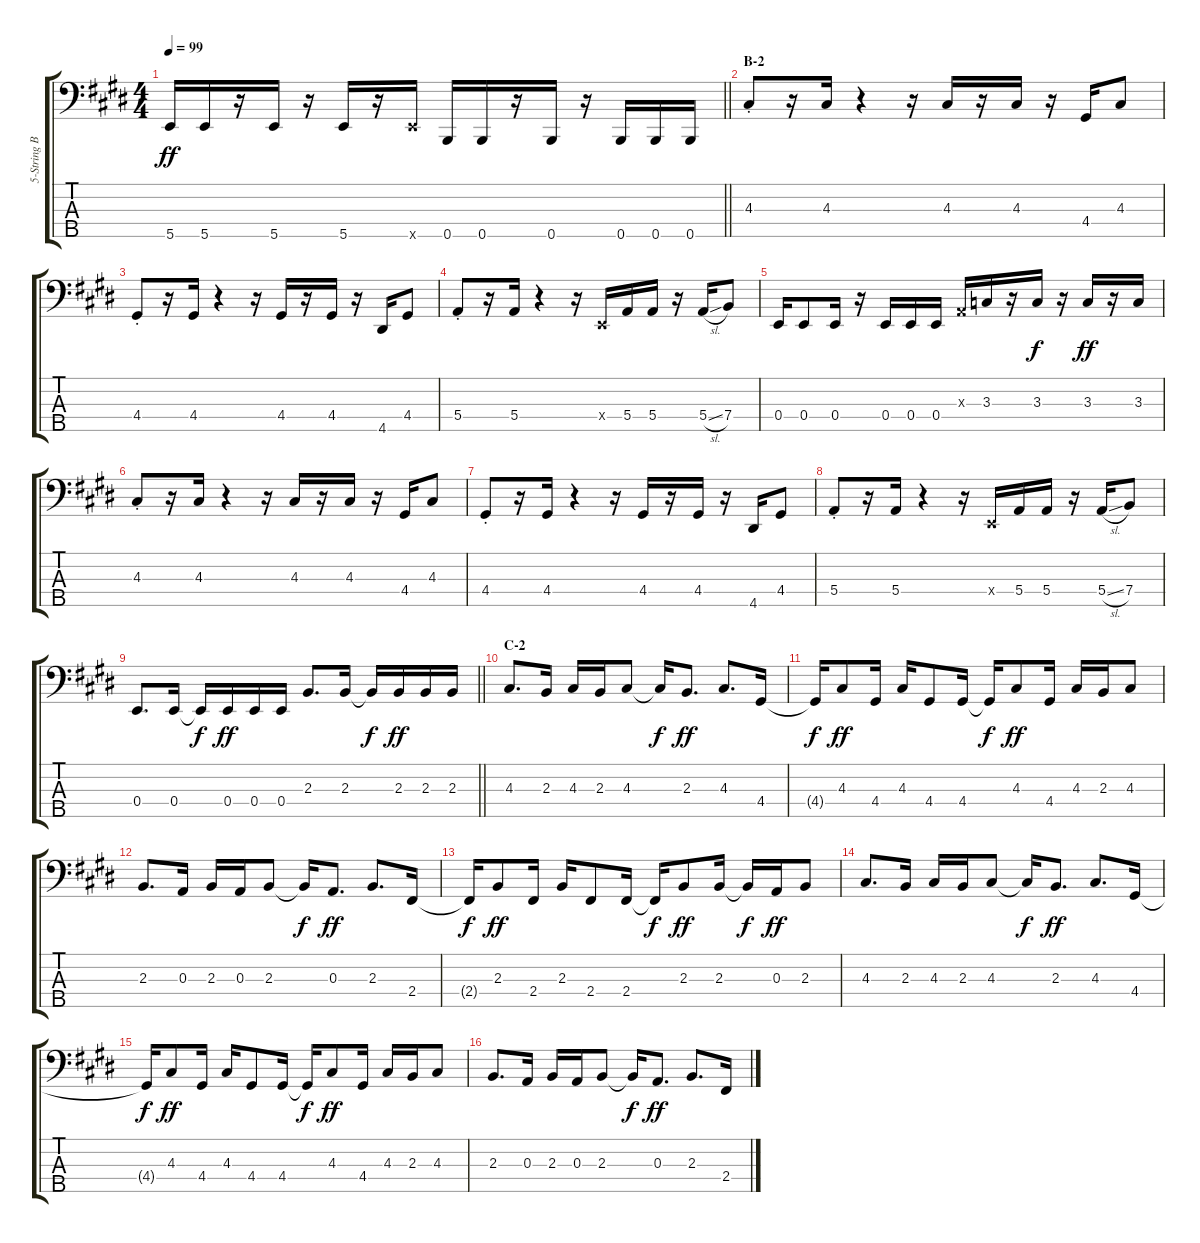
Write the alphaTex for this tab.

\track ("5-String Bass" "5-String B") {instrument electricbasspick}
\staff {score tabs}
\tuning (G2 D2 A1 E1 B0) {hide}
\ts (4 4)
\tempo 99
\clef f4
\barLineRight lightlight
\ks e
5.5.16{dy ff} 5.5.16 r.16 5.5.16 r.16 5.5.16 r.16 5.5{x}.16 0.5.16 0.5.16 r.16 0.5.16 r.16 0.5.16 0.5.16 0.5.16 |
\section ("" "B-2")
4.3{st}.8 r.16 4.3.16 r.4 r.16 4.3.16 r.16 4.3.16 r.16 4.4.16 4.3.8 |
4.4{st}.8 r.16 4.4.16 r.4 r.16 4.4.16 r.16 4.4.16 r.16 4.5.16 4.4.8 |
5.4{st}.8 r.16 5.4.16 r.4 r.16 0.4{x}.16 5.4.16 5.4.16 r.16 5.4{sl}.16 7.4.8 |
0.4.16 0.4.8 0.4.16 r.16 0.4.16 0.4.16 0.4.16 0.3{x}.16 3.3.16 r.16 3.3.16{dy f} r.16 3.3.16{dy ff} r.16 3.3.16 |
4.3{st}.8 r.16 4.3.16 r.4 r.16 4.3.16 r.16 4.3.16 r.16 4.4.16 4.3.8 |
4.4{st}.8 r.16 4.4.16 r.4 r.16 4.4.16 r.16 4.4.16 r.16 4.5.16 4.4.8 |
5.4{st}.8 r.16 5.4.16 r.4 r.16 0.4{x}.16 5.4.16 5.4.16 r.16 5.4{sl}.16 7.4.8 |
\barLineRight lightlight
0.4.8{d} 0.4.16 0.4{t}.16{dy f} 0.4.16{dy ff} 0.4.16 0.4.16 2.3.8{d} 2.3.16 2.3{t}.16{dy f} 2.3.16{dy ff} 2.3.16 2.3.16 |
\section ("" "C-2")
4.3.8{d} 2.3.16 4.3.16 2.3.16 4.3.8 4.3{t}.16{dy f} 2.3.8{d dy ff} 4.3.8{d} 4.4.16 |
4.4{t}.16{dy f} 4.3.8{dy ff} 4.4.16 4.3.16 4.4.8 4.4.16 4.4{t}.16{dy f} 4.3.8{dy ff} 4.4.16 4.3.16 2.3.16 4.3.8 |
2.3.8{d} 0.3.16 2.3.16 0.3.16 2.3.8 2.3{t}.16{dy f} 0.3.8{d dy ff} 2.3.8{d} 2.4.16 |
2.4{t}.16{dy f} 2.3.8{dy ff} 2.4.16 2.3.16 2.4.8 2.4.16 2.4{t}.16{dy f} 2.3.8{dy ff} 2.3.16 2.3{t}.16{dy f} 0.3.16{dy ff} 2.3.8 |
4.3.8{d} 2.3.16 4.3.16 2.3.16 4.3.8 4.3{t}.16{dy f} 2.3.8{d dy ff} 4.3.8{d} 4.4.16 |
4.4{t}.16{dy f} 4.3.8{dy ff} 4.4.16 4.3.16 4.4.8 4.4.16 4.4{t}.16{dy f} 4.3.8{dy ff} 4.4.16 4.3.16 2.3.16 4.3.8 |
2.3.8{d} 0.3.16 2.3.16 0.3.16 2.3.8 2.3{t}.16{dy f} 0.3.8{d dy ff} 2.3.8{d} 2.4.16
